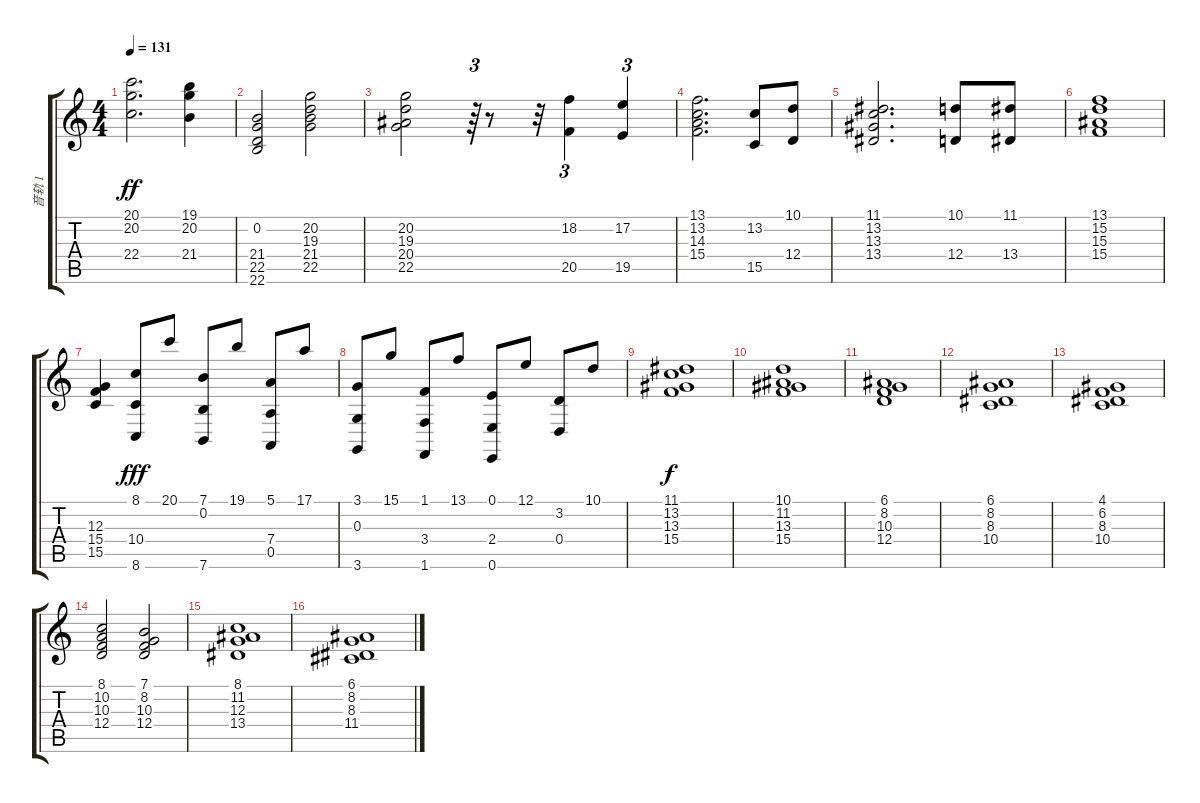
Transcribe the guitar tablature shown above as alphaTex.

\track ("音轨 1" "音轨 1") {instrument acousticgrandpiano}
\staff {score tabs}
\tuning (E4 B3 G3 D3 A2 E2) {hide}
\ts (4 4)
\tempo 131
\clef g2
\ks c
(20.1 20.2 22.4).2{d dy ff} (19.1 20.2 21.4).4 |
(0.2 21.4 22.5 22.6).2 (20.2 19.3 21.4 22.5).2 |
(20.2 19.3 20.4 22.5).2 r.64{tu (3 2)} r.8 r.32 (18.2 20.5).4{tu (3 2)} (17.2 19.5).4{tu (3 2)} |
(13.1 13.2 14.3 15.4).2{d} (13.2 15.5).8 (10.1 12.4).8 |
(11.1 13.2 13.3 13.4).2{d} (10.1 12.4).8 (11.1 13.4).8 |
(13.1 15.2 15.3 15.4).1 |
(12.3 15.4 15.5).4 (8.1 10.4 8.6).8{dy fff} 20.1.8 (7.1 0.2 7.6).8 19.1.8 (5.1 7.4 0.5).8 17.1.8 |
(3.1 0.3 3.6).8 15.1.8 (1.1 3.4 1.6).8 13.1.8 (0.1 2.4 0.6).8 12.1.8 (3.2 0.4).8 10.1.8 |
(11.1 13.2 13.3 15.4).1{dy f} |
(10.1 11.2 13.3 15.4).1 |
(6.1 8.2 10.3 12.4).1 |
(6.1 8.2 8.3 10.4).1 |
(4.1 6.2 8.3 10.4).1 |
(8.1 10.2 10.3 12.4).2 (7.1 8.2 10.3 12.4).2 |
(8.1 11.2 12.3 13.4).1 |
(6.1 8.2 8.3 11.4).1
